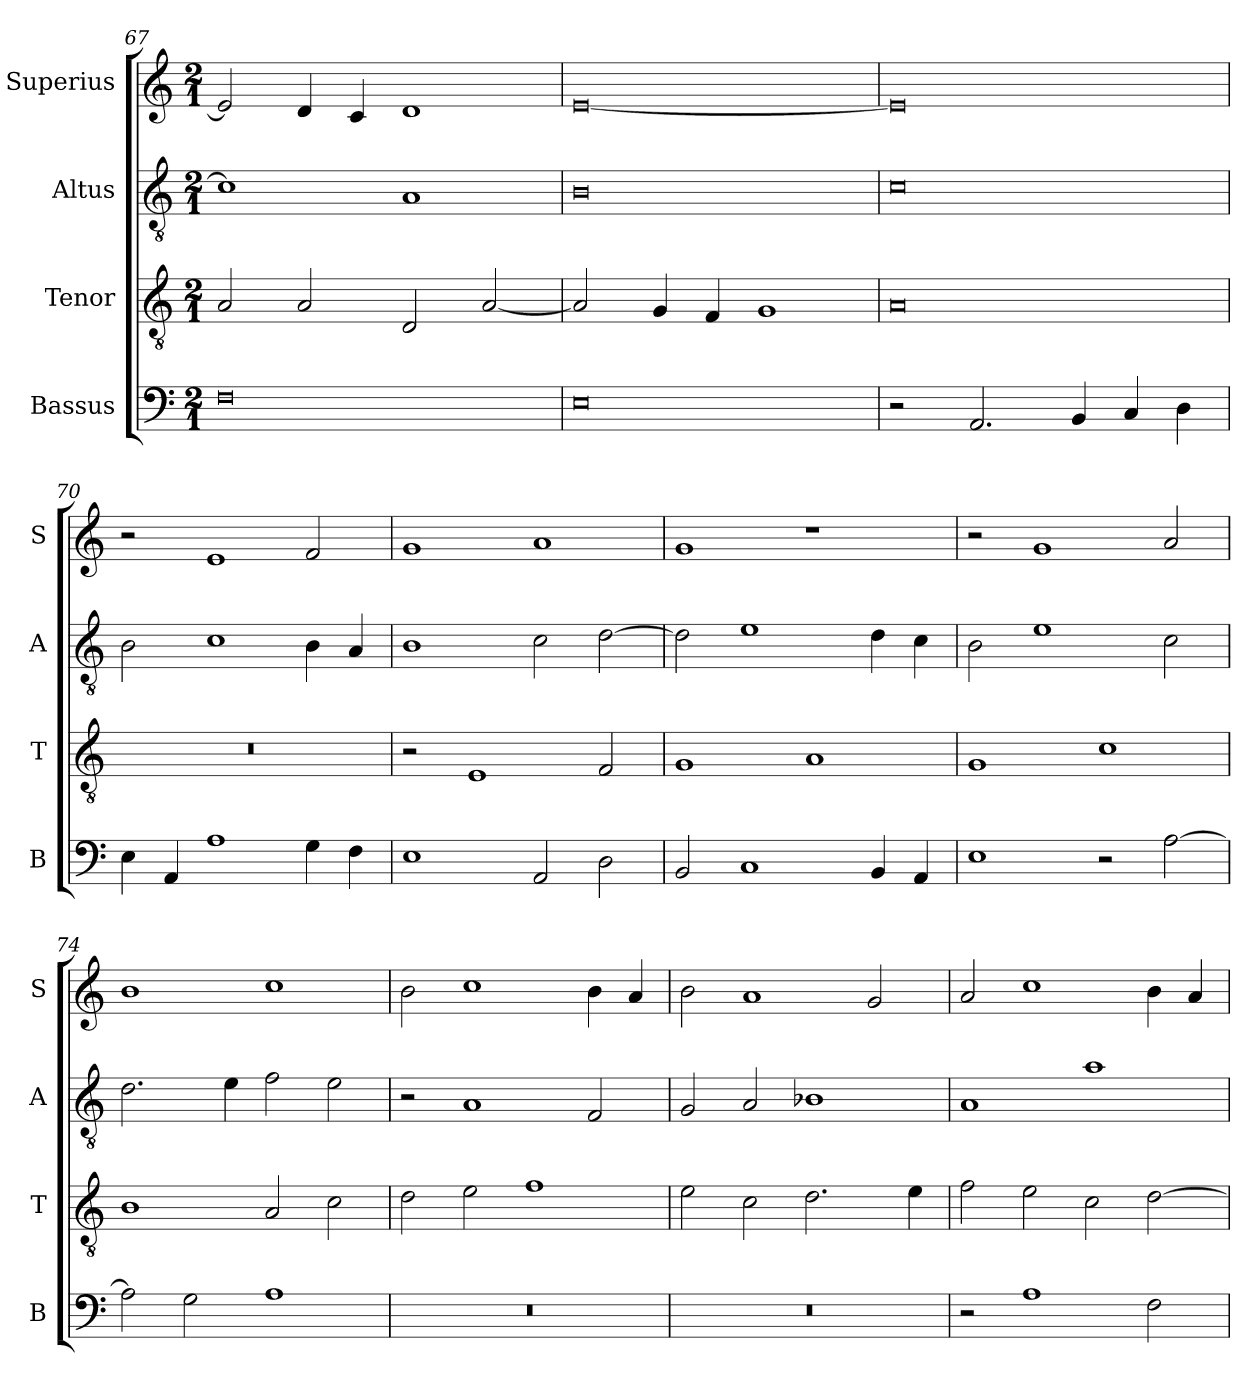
**kern	**kern	**kern	**kern
*part4	*part3	*part2	*part1
*staff4	*staff3	*staff2	*staff1
*I"Bassus	*I"Tenor	*I"Altus	*I"Superius
*I'B	*I'T	*I'A	*I'S
*clefF4	*clefGv2	*clefGv2	*clefG2
*k[]	*k[]	*k[]	*k[]
*C:	*C:	*C:	*C:
*M2/1	*M2/1	*M2/1	*M2/1
=67	=67	=67	=67
0F	2A	1c]	2e]
.	2A	.	4d
.	.	.	4c
.	2D	1A	1d
.	[2A	.	.
=68	=68	=68	=68
0E	2A]	0B	[0e
.	4G	.	.
.	4F	.	.
.	1G	.	.
=69	=69	=69	=69
2r	0A	0c	0e]
2.AA	.	.	.
4BB	.	.	.
4C	.	.	.
4D	.	.	.
=70	=70	=70	=70
4E	0r	2B	2r
4AA	.	.	.
1A	.	1c	1e
4G	.	4B	2f
4F	.	4A	.
=71	=71	=71	=71
1E	2r	1B	1g
.	1E	.	.
2AA	.	2c	1a
2D	2F	[2d	.
=72	=72	=72	=72
2BB	1G	2d]	1g
1C	.	1e	.
.	1A	.	1r
4BB	.	4d	.
4AA	.	4c	.
=73	=73	=73	=73
1E	1G	2B	2r
.	.	1e	1g
2r	1c	.	.
[2A	.	2c	2a
=74	=74	=74	=74
2A]	1B	2.d	1b
2G	.	.	.
.	.	4e	.
1A	2A	2f	1cc
.	2c	2e	.
=75	=75	=75	=75
0r	2d	2r	2b
.	2e	1A	1cc
.	1f	.	.
.	.	2F	4b
.	.	.	4a
=76	=76	=76	=76
0r	2e	2G	2b
.	2c	2A	1a
.	2.d	1B-X	.
.	.	.	2g
.	4e	.	.
=77	=77	=77	=77
2r	2f	1A	2a
1A	2e	.	1cc
.	2c	1a	.
2F	[2d	.	4b
.	.	.	4a
=	=	=	=
*-	*-	*-	*-
